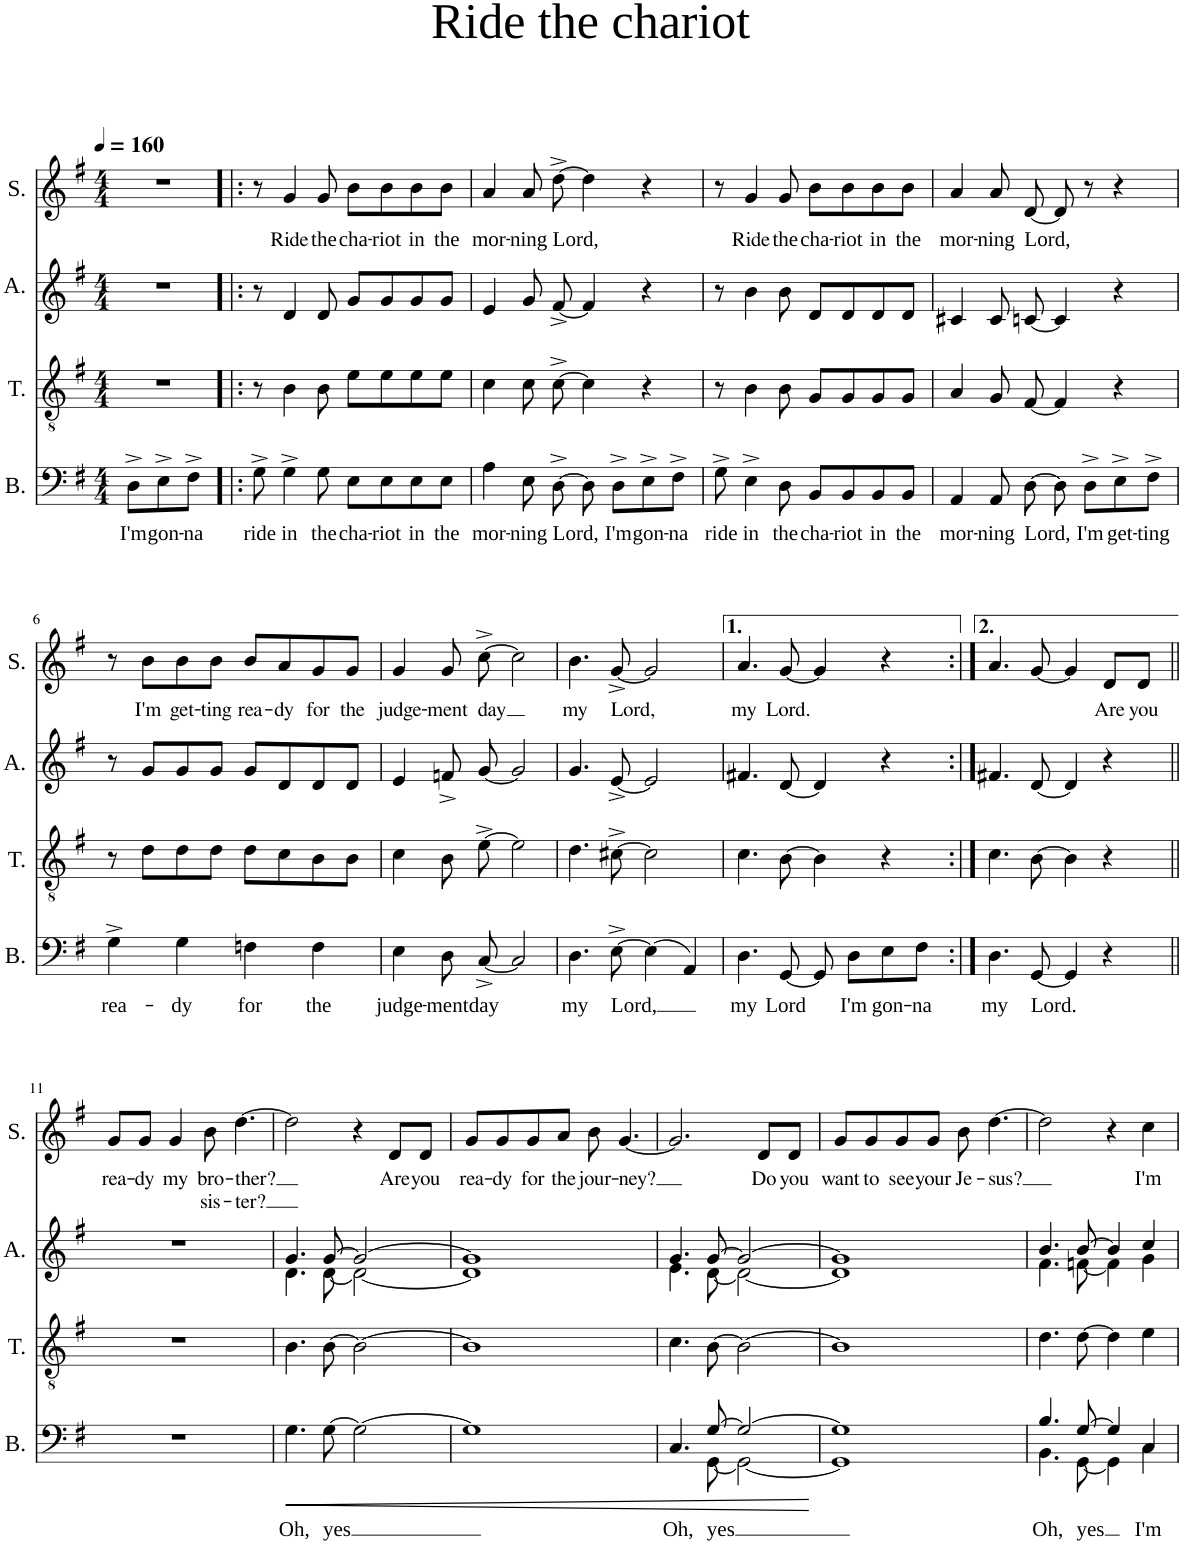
**kern	**text	**dynam	**kern	**kern	**kern	**text	**text
*part4	*part4	*part4	*part3	*part2	*part1	*part1	*part1
*staff4	*staff4	*staff4	*staff3	*staff2	*staff1	*staff1	*staff1
*I"B.	*	*	*I"T.	*I"A.	*I"S.	*	*
*I'B.	*	*	*I'T.	*I'A.	*I'S.	*	*
*clefF4	*	*	*clefGv2	*clefG2	*clefG2	*	*
*	*	*	*Trd8c14	*	*	*	*
*k[f#]	*	*	*k[f#]	*k[f#]	*k[f#]	*	*
*M4/4	*	*	*M4/4	*M4/4	*M4/4	*	*
*MM160	*	*	*MM160	*MM160	*MM160	*	*
=1	=1	=1	=1	=1	=1	=1	=1
!	!LO:LY:b	!	!	!	!	!	!
8D^\L	I'm	.	1r	1r	1r	.	.
!	!LO:LY:b	!	!	!	!	!	!
8E^\	gon-	.	.	.	.	.	.
!	!LO:LY:b	!	!	!	!	!	!
8F#^\J	-na	.	.	.	.	.	.
2ryy	.	.	.	.	.	.	.
8ryy	.	.	.	.	.	.	.
=2!|:	=2!|:	=2!|:	=2!|:	=2!|:	=2!|:	=2!|:	=2!|:
!	!LO:LY:b	!	!	!	!	!	!
8G^\	ride	.	8r	8r	8r	.	.
!	!LO:LY:b	!	!	!	!	!LO:LY:b	!
4G^\	in	.	4B\	4d/	4g/	Ride	.
!	!LO:LY:b	!	!	!	!	!LO:LY:b	!
8G\	the	.	8B\	8d/	8g/	the	.
!	!LO:LY:b	!	!	!	!	!LO:LY:b	!
8E\L	cha-	.	8e\L	8g/L	8b\L	cha-	.
!	!LO:LY:b	!	!	!	!	!LO:LY:b	!
8E\	-riot	.	8e\	8g/	8b\	-riot	.
!	!LO:LY:b	!	!	!	!	!LO:LY:b	!
8E\	in	.	8e\	8g/	8b\	in	.
!	!LO:LY:b	!	!	!	!	!LO:LY:b	!
8E\J	the	.	8e\J	8g/J	8b\J	the	.
=3	=3	=3	=3	=3	=3	=3	=3
!	!LO:LY:b	!	!	!	!	!LO:LY:b	!
4A\	mor-	.	4c\	4e/	4a/	mor-	.
!	!LO:LY:b	!	!	!	!	!LO:LY:b	!
8E\	-ning	.	8c\	8g/	8a/	-ning	.
!	!LO:LY:b	!	!	!	!	!LO:LY:b	!
[8D^\	Lord,	.	[8c^\	[8f#^/	[8dd^\	Lord,	.
8D\]	.	.	4c\]	4f#/]	4dd\]	.	.
!	!LO:LY:b	!	!	!	!	!	!
8D^\L	I'm	.	.	.	.	.	.
!	!LO:LY:b	!	!	!	!	!	!
8E^\	gon-	.	4r	4r	4r	.	.
!	!LO:LY:b	!	!	!	!	!	!
8F#^\J	-na	.	.	.	.	.	.
=4	=4	=4	=4	=4	=4	=4	=4
!	!LO:LY:b	!	!	!	!	!	!
8G^\	ride	.	8r	8r	8r	.	.
!	!LO:LY:b	!	!	!	!	!LO:LY:b	!
4E^\	in	.	4B\	4b\	4g/	Ride	.
!	!LO:LY:b	!	!	!	!	!LO:LY:b	!
8D\	the	.	8B\	8b\	8g/	the	.
!	!LO:LY:b	!	!	!	!	!LO:LY:b	!
8BB/L	cha-	.	8G/L	8d/L	8b\L	cha-	.
!	!LO:LY:b	!	!	!	!	!LO:LY:b	!
8BB/	-riot	.	8G/	8d/	8b\	-riot	.
!	!LO:LY:b	!	!	!	!	!LO:LY:b	!
8BB/	in	.	8G/	8d/	8b\	in	.
!	!LO:LY:b	!	!	!	!	!LO:LY:b	!
8BB/J	the	.	8G/J	8d/J	8b\J	the	.
=5	=5	=5	=5	=5	=5	=5	=5
!	!LO:LY:b	!	!	!	!	!LO:LY:b	!
4AA/	mor-	.	4A/	4c#X/	4a/	mor-	.
!	!LO:LY:b	!	!	!	!	!LO:LY:b	!
8AA/	-ning	.	8G/	8c#/	8a/	-ning	.
!	!LO:LY:b	!	!	!	!	!LO:LY:b	!
[8D\	Lord,	.	[8F#/	[8cn/	[8d/	Lord,	.
8D\]	.	.	4F#/]	4c/]	8d/]	.	.
!	!LO:LY:b	!	!	!	!	!	!
8D^\L	I'm	.	.	.	8r	.	.
!	!LO:LY:b	!	!	!	!	!	!
8E^\	get-	.	4r	4r	4r	.	.
!	!LO:LY:b	!	!	!	!	!	!
8F#^\J	-ting	.	.	.	.	.	.
!!LO:LB:g=z
=6	=6	=6	=6	=6	=6	=6	=6
!	!LO:LY:b	!	!	!	!	!	!
4G^\	rea-	.	8r	8r	8r	.	.
!	!	!	!	!	!	!LO:LY:b	!
.	.	.	8d\L	8g/L	8b\L	I'm	.
!	!LO:LY:b	!	!	!	!	!LO:LY:b	!
4G\	-dy	.	8d\	8g/	8b\	get-	.
!	!	!	!	!	!	!LO:LY:b	!
.	.	.	8d\J	8g/J	8b\J	-ting	.
!	!LO:LY:b	!	!	!	!	!LO:LY:b	!
4Fn\	for	.	8d\L	8g/L	8b/L	rea-	.
!	!	!	!	!	!	!LO:LY:b	!
.	.	.	8c\	8d/	8a/	-dy	.
!	!LO:LY:b	!	!	!	!	!LO:LY:b	!
4F\	the	.	8B\	8d/	8g/	for	.
!	!	!	!	!	!	!LO:LY:b	!
.	.	.	8B\J	8d/J	8g/J	the	.
=7	=7	=7	=7	=7	=7	=7	=7
!	!LO:LY:b	!	!	!	!	!LO:LY:b	!
4E\	judge-	.	4c\	4e/	4g/	judge-	.
!	!LO:LY:b	!	!	!	!	!LO:LY:b	!
8D\	-ment	.	8B\	8fn^/	8g/	-ment	.
!	!LO:LY:b	!	!	!	!	!LO:LY:b	!
[8C^/	day	.	[8e^\	[8g/	[8cc^\	day	.
2C/]	.	.	2e\]	2g/]	2cc\]	.	.
=8	=8	=8	=8	=8	=8	=8	=8
!	!LO:LY:b	!	!	!	!	!LO:LY:b	!
4.D\	my	.	4.d\	4.g/	4.b\	my	.
!	!LO:LY:b	!	!	!	!	!LO:LY:b	!
[8E^\	Lord,	.	[8c#X^\	[8e^/	[8g^/	Lord,	.
(4E\]	.	.	2c#\]	2e/]	2g/]	.	.
4AA/)	.	.	.	.	.	.	.
=9	=9	=9	=9	=9	=9	=9	=9
!	!LO:LY:b	!	!	!	!	!LO:LY:b	!
4.D\	my	.	4.c\	4.f#X/	4.a/	my	.
!	!LO:LY:b	!	!	!	!	!LO:LY:b	!
[8GG/	Lord	.	[8B\	[8d/	[8g/	Lord.	.
8GG/]	.	.	4B\]	4d/]	4g/]	.	.
!	!LO:LY:b	!	!	!	!	!	!
8D\L	I'm	.	.	.	.	.	.
!	!LO:LY:b	!	!	!	!	!	!
8E\	gon-	.	4r	4r	4r	.	.
!	!LO:LY:b	!	!	!	!	!	!
8F#\J	-na	.	.	.	.	.	.
=10:|!	=10:|!	=10:|!	=10:|!	=10:|!	=10:|!	=10:|!	=10:|!
!	!LO:LY:b	!	!	!	!	!	!
4.D\	my	.	4.c\	4.f#X/	4.a/	.	.
!	!LO:LY:b	!	!	!	!	!	!
[8GG/	Lord.	.	[8B\	[8d/	[8g/	.	.
4GG/]	.	.	4B\]	4d/]	4g/]	.	.
!	!	!	!	!	!	!LO:LY:b	!
4r	.	.	4r	4r	8d/L	Are	.
!	!	!	!	!	!	!LO:LY:b	!
.	.	.	.	.	8d/J	you	.
!!LO:LB:g=z
=11||	=11||	=11||	=11||	=11||	=11||	=11||	=11||
!	!	!	!	!	!	!LO:LY:b	!
1r	.	.	1r	1r	8g/L	rea-	.
!	!	!	!	!	!	!LO:LY:b	!
.	.	.	.	.	8g/J	-dy	.
!	!	!	!	!	!	!LO:LY:b	!
.	.	.	.	.	4g/	my	.
!	!	!	!	!	!	!LO:LY:b	!LO:LY:b
.	.	.	.	.	8b\	bro-	sis-
!	!	!	!	!	!	!LO:LY:b	!LO:LY:b
.	.	.	.	.	[4.dd\	-ther?	-ter?
=12	=12	=12	=12	=12	=12	=12	=12
!	!LO:LY:b	!LO:HP:b	!	!	!	!	!
*	*	*	*	*^	*	*	*
4.G\	Oh,	<	4.B\	4.g/	4.d\	2dd\]	.	.
!	!LO:LY:b	!	!	!	!	!	!	!
[8G\	yes	.	[8B\	[8g/	[8d\	.	.	.
2G\_	.	.	2B\_	2g/_	2d\_	4r	.	.
!	!	!	!	!	!	!	!LO:LY:b	!
.	.	.	.	.	.	8d/L	Are	.
!	!	!	!	!	!	!	!LO:LY:b	!
.	.	.	.	.	.	8d/J	you	.
=13	=13	=13	=13	=13	=13	=13	=13	=13
!	!	!	!	!	!	!	!LO:LY:b	!
1G]	.	.	1B]	1g]	1d]	8g/L	rea-	.
!	!	!	!	!	!	!	!LO:LY:b	!
.	.	.	.	.	.	8g/	-dy	.
!	!	!	!	!	!	!	!LO:LY:b	!
.	.	.	.	.	.	8g/	for	.
!	!	!	!	!	!	!	!LO:LY:b	!
.	.	.	.	.	.	8a/J	the	.
!	!	!	!	!	!	!	!LO:LY:b	!
.	.	.	.	.	.	8b\	jour-	.
!	!	!	!	!	!	!	!LO:LY:b	!
.	.	.	.	.	.	[4.g/	-ney?	.
=14	=14	=14	=14	=14	=14	=14	=14	=14
!	!LO:LY:b	!	!	!	!	!	!	!
*^	*	*	*	*	*	*	*	*
4.C/	4.ryy	Oh,	.	4.c\	4.g/	4.e\	2.g/]	.	.
!	!	!LO:LY:b	!	!	!	!	!	!	!
[8G/	[8GG\	yes	.	[8B\	[8g/	[8d\	.	.	.
2G/_	2GG\_	.	.	2B\_	2g/_	2d\_	.	.	.
!	!	!	!	!	!	!	!	!LO:LY:b	!
.	.	.	.	.	.	.	8d/L	Do	.
!	!	!	!	!	!	!	!	!LO:LY:b	!
.	.	.	.	.	.	.	8d/J	you	.
*v	*v	*	*	*	*v	*v	*	*	*
.	.	[	.	.	.	.	.
=15	=15	=15	=15	=15	=15	=15	=15
*^	*	*	*	*^	*	*	*
!	!	!	!	!	!	!	!	!LO:LY:b	!
1G]	1GG]	.	.	1B]	1g]	1d]	8g/L	want	.
!	!	!	!	!	!	!	!	!LO:LY:b	!
.	.	.	.	.	.	.	8g/	to	.
!	!	!	!	!	!	!	!	!LO:LY:b	!
.	.	.	.	.	.	.	8g/	see	.
!	!	!	!	!	!	!	!	!LO:LY:b	!
.	.	.	.	.	.	.	8g/J	your	.
!	!	!	!	!	!	!	!	!LO:LY:b	!
.	.	.	.	.	.	.	8b\	Je-	.
!	!	!	!	!	!	!	!	!LO:LY:b	!
.	.	.	.	.	.	.	[4.dd\	-sus?	.
=16	=16	=16	=16	=16	=16	=16	=16	=16	=16
!	!	!LO:LY:b	!	!	!	!	!	!	!
4.B/	4.BB\	Oh,	.	4.d\	4.b/	4.f#\	2dd\]	.	.
!	!	!LO:LY:b	!	!	!	!	!	!	!
[8G/	[8GG\	yes	.	[8d\	[8b/	[8fn\	.	.	.
4G/]	4GG\]	.	.	4d\]	4b/]	4f\]	4r	.	.
!	!	!LO:LY:b	!	!	!	!	!	!LO:LY:b	!
4C/	4C\	I'm	.	4e\	4cc/	4g\	4cc\	I'm	.
*v	*v	*	*	*	*v	*v	*	*	*
=	=	=	=	=	=	=	=
*-	*-	*-	*-	*-	*-	*-	*-
